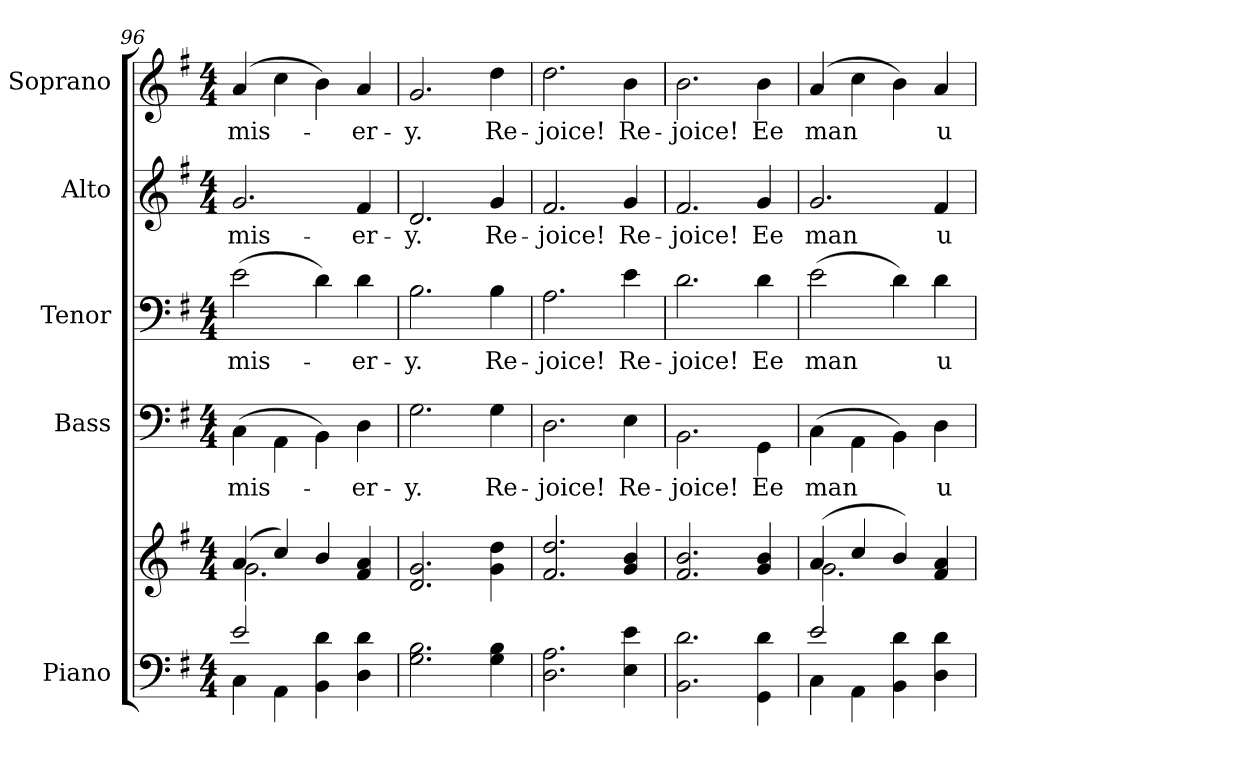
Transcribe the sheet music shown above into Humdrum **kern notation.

**kern	**kern	**kern	**text	**kern	**text	**kern	**text	**kern	**text
*part5	*part5	*part4	*part4	*part3	*part3	*part2	*part2	*part1	*part1
*staff6	*staff5	*staff4	*staff4	*staff3	*staff3	*staff2	*staff2	*staff1	*staff1
*I"Piano	*	*I"Bass	*	*I"Tenor	*	*I"Alto	*	*I"Soprano	*
*I'Pno.	*	*I'B.	*	*I'T.	*	*I'A.	*	*I'S.	*
*clefF4	*clefG2	*clefF4	*	*clefF4	*	*clefG2	*	*clefG2	*
*k[f#]	*k[f#]	*k[f#]	*	*k[f#]	*	*k[f#]	*	*k[f#]	*
*G:	*G:	*G:	*	*G:	*	*G:	*	*G:	*
*M4/4	*M4/4	*M4/4	*	*M4/4	*	*M4/4	*	*M4/4	*
=96	=96	=96	=96	=96	=96	=96	=96	=96	=96
*^	*^	*	*	*	*	*	*	*	*
!	!	!	!	!	!LO:LY:b:color=#000000	!	!	!	!	!	!
!	!	!	!	!	!	!	!LO:LY:b:color=#000000	!	!	!	!
!	!	!	!	!	!	!	!	!	!LO:LY:b:color=#000000	!	!
!	!	!	!	!	!	!	!	!	!	!	!LO:LY:b:color=#000000
2ei/	4Ci\	(4ai/	2.gi\	(4Ci\	mis-	(2ei\	mis-	2.gi/	mis-	(4ai/	mis-
.	4AAi\	4cci/)	.	4AAi\	.	.	.	.	.	4cci\	.
4BBi\ 4di	2ryy	4bi/	.	4BBi\)	.	4di\)	.	.	.	4bi\)	.
!	!	!	!	!	!LO:LY:b:color=#000000	!	!	!	!	!	!
!	!	!	!	!	!	!	!LO:LY:b:color=#000000	!	!	!	!
!	!	!	!	!	!	!	!	!	!LO:LY:b:color=#000000	!	!
!	!	!	!	!	!	!	!	!	!	!	!LO:LY:b:color=#000000
4Di\ 4di	.	4f#i/ 4ai	4ryy	4Di\	-er-	4di\	-er-	4f#i/	-er-	4ai/	-er-
*v	*v	*	*	*	*	*	*	*	*	*	*
*	*v	*v	*	*	*	*	*	*	*	*
!!LO:PB:g=z
=97	=97	=97	=97	=97	=97	=97	=97	=97	=97
*	*^	*	*	*	*	*	*	*	*
!	!	!	!	!LO:LY:b:color=#000000	!	!	!	!	!	!
*	*v	*v	*	*	*	*	*	*	*	*
*	*^	*	*	*	*	*	*	*	*
!	!	!	!	!	!	!LO:LY:b:color=#000000	!	!	!	!
*	*v	*v	*	*	*	*	*	*	*	*
*	*^	*	*	*	*	*	*	*	*
!	!	!	!	!	!	!	!	!LO:LY:b:color=#000000	!	!
*	*v	*v	*	*	*	*	*	*	*	*
*	*^	*	*	*	*	*	*	*	*
!	!	!	!	!	!	!	!	!	!	!LO:LY:b:color=#000000
*	*v	*v	*	*	*	*	*	*	*	*
2.Gi\ 2.Bi	2.di/ 2.gi	2.Gi\	-y.	2.Bi\	-y.	2.di/	-y.	2.gi/	-y.
!	!	!	!LO:LY:b:color=#000000	!	!	!	!	!	!
!	!	!	!	!	!LO:LY:b:color=#000000	!	!	!	!
!	!	!	!	!	!	!	!LO:LY:b:color=#000000	!	!
!	!	!	!	!	!	!	!	!	!LO:LY:b:color=#000000
4Gi\ 4Bi	4gi\ 4ddi	4Gi\	Re-	4Bi\	Re-	4gi/	Re-	4ddi\	Re-
=98	=98	=98	=98	=98	=98	=98	=98	=98	=98
!	!	!	!LO:LY:b:color=#000000	!	!	!	!	!	!
!	!	!	!	!	!LO:LY:b:color=#000000	!	!	!	!
!	!	!	!	!	!	!	!LO:LY:b:color=#000000	!	!
!	!	!	!	!	!	!	!	!	!LO:LY:b:color=#000000
2.Di\ 2.Ai	2.f#i/ 2.ddi	2.Di\	-joice!	2.Ai\	-joice!	2.f#i/	-joice!	2.ddi\	-joice!
!	!	!	!LO:LY:b:color=#000000	!	!	!	!	!	!
!	!	!	!	!	!LO:LY:b:color=#000000	!	!	!	!
!	!	!	!	!	!	!	!LO:LY:b:color=#000000	!	!
!	!	!	!	!	!	!	!	!	!LO:LY:b:color=#000000
4Ei\ 4ei	4gi/ 4bi	4Ei\	Re-	4ei\	Re-	4gi/	Re-	4bi\	Re-
=99	=99	=99	=99	=99	=99	=99	=99	=99	=99
!	!	!	!LO:LY:b:color=#000000	!	!	!	!	!	!
!	!	!	!	!	!LO:LY:b:color=#000000	!	!	!	!
!	!	!	!	!	!	!	!LO:LY:b:color=#000000	!	!
!	!	!	!	!	!	!	!	!	!LO:LY:b:color=#000000
2.BBi\ 2.di	2.f#i/ 2.bi	2.BBi\	-joice!	2.di\	-joice!	2.f#i/	-joice!	2.bi\	-joice!
!	!	!	!LO:LY:b:color=#000000	!	!	!	!	!	!
!	!	!	!	!	!LO:LY:b:color=#000000	!	!	!	!
!	!	!	!	!	!	!	!LO:LY:b:color=#000000	!	!
!	!	!	!	!	!	!	!	!	!LO:LY:b:color=#000000
4GGi\ 4di	4gi/ 4bi	4GGi\	Ee	4di\	Ee	4gi/	Ee	4bi\	Ee
!!LO:PB:g=z
=100	=100	=100	=100	=100	=100	=100	=100	=100	=100
*^	*^	*	*	*	*	*	*	*	*
!	!	!	!	!	!LO:LY:b:color=#000000	!	!	!	!	!	!
!	!	!	!	!	!	!	!LO:LY:b:color=#000000	!	!	!	!
!	!	!	!	!	!	!	!	!	!LO:LY:b:color=#000000	!	!
!	!	!	!	!	!	!	!	!	!	!	!LO:LY:b:color=#000000
2ei/	4Ci\	(4ai/	2.gi\	(4Ci\	man	(2ei\	man	2.gi/	man	(4ai/	man
.	4AAi\	4cci/	.	4AAi\	.	.	.	.	.	4cci\	.
4BBi\ 4di	2ryy	4bi/)	.	4BBi\)	.	4di\)	.	.	.	4bi\)	.
!	!	!	!	!	!LO:LY:b:color=#000000	!	!	!	!	!	!
!	!	!	!	!	!	!	!LO:LY:b:color=#000000	!	!	!	!
!	!	!	!	!	!	!	!	!	!LO:LY:b:color=#000000	!	!
!	!	!	!	!	!	!	!	!	!	!	!LO:LY:b:color=#000000
4Di\ 4di	.	4f#i/ 4ai	4ryy	4Di\	u	4di\	u	4f#i/	u	4ai/	u
*v	*v	*	*	*	*	*	*	*	*	*	*
*	*v	*v	*	*	*	*	*	*	*	*
=	=	=	=	=	=	=	=	=	=
*-	*-	*-	*-	*-	*-	*-	*-	*-	*-
